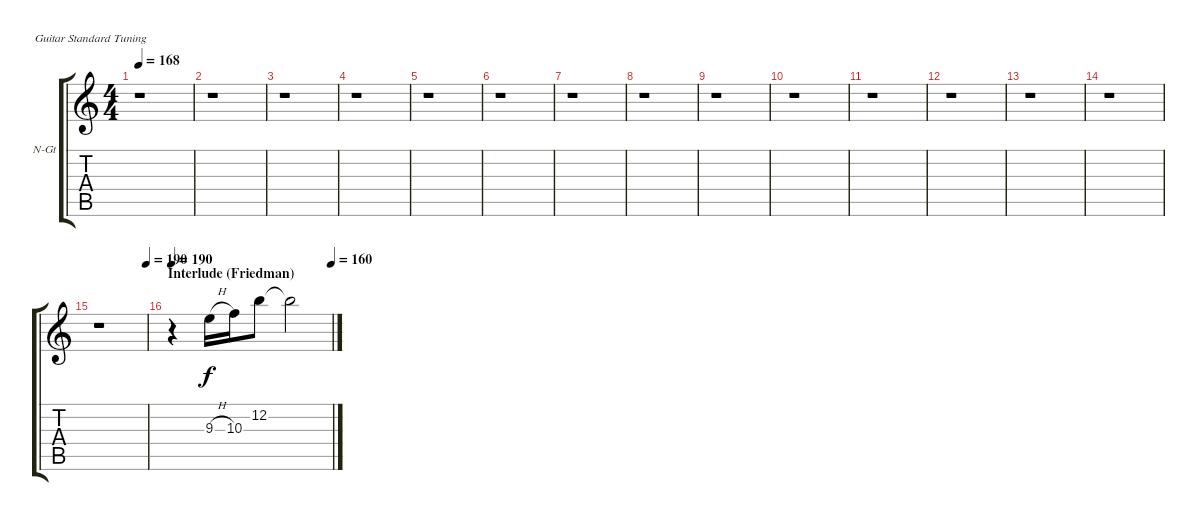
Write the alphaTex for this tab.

\bracketExtendMode groupsimilarinstruments
\firstSystemTrackNameOrientation horizontal
\otherSystemsTrackNameOrientation horizontal
\track ("M. Friedman (Acoustic)" "N-Gt") {instrument acousticguitarnylon}
\staff {score tabs}
\tuning (E4 B3 G3 D3 A2 E2)
\ts (4 4)
\tempo 168
\clef g2
\ks c
r.1{dy f} |
r.1 |
r.1 |
r.1 |
r.1 |
r.1 |
r.1 |
r.1 |
r.1 |
r.1 |
r.1 |
r.1 |
r.1 |
r.1 |
\tempo (190 1)
r.1 |
\section ("" "Interlude (Friedman)")
\tempo 190
\tempo (160 1)
r.4 9.3{h}.16 10.3.16 12.2.8 12.2{t}.2
